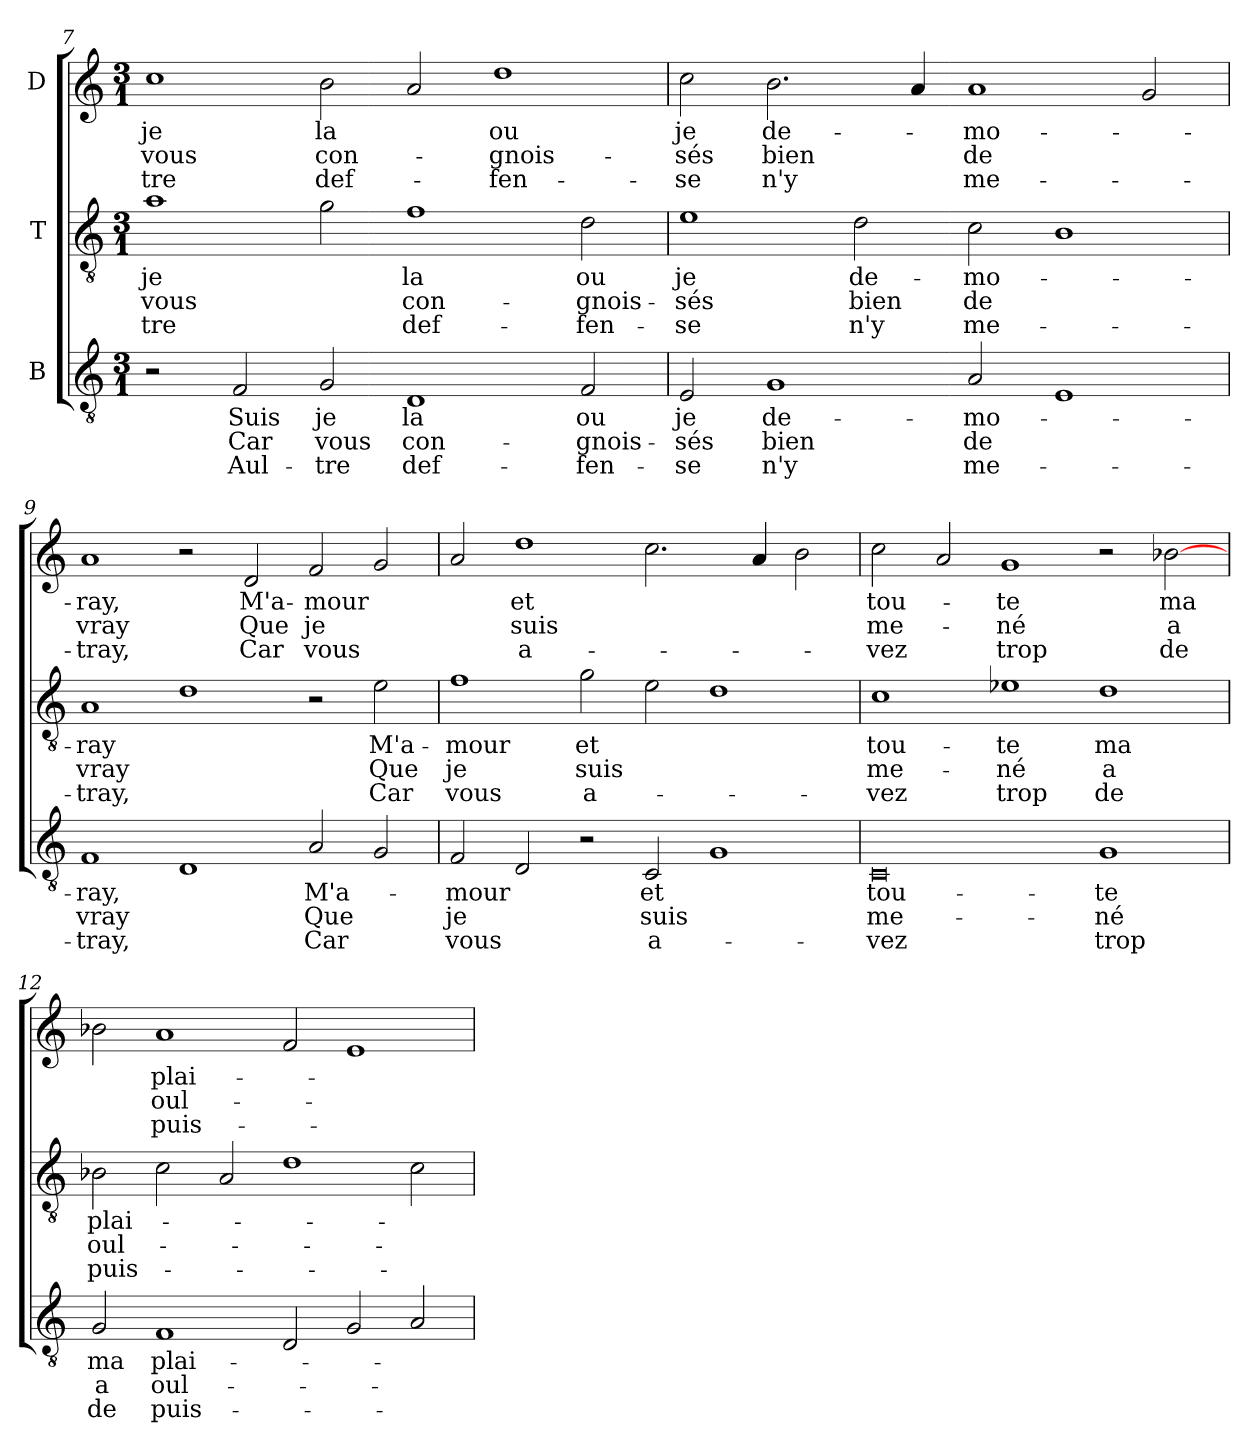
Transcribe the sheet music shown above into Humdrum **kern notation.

**kern	**text	**text	**text	**kern	**text	**text	**text	**kern	**text	**text	**text
*part3	*part3	*part3	*part3	*part2	*part2	*part2	*part2	*part1	*part1	*part1	*part1
*staff3	*staff3	*staff3	*staff3	*staff2	*staff2	*staff2	*staff2	*staff1	*staff1	*staff1	*staff1
*I"B	*	*	*	*I"T	*	*	*	*I"D	*	*	*
*clefGv2	*	*	*	*clefGv2	*	*	*	*clefG2	*	*	*
*ITrd7c12	*	*	*	*ITrd7c12	*	*	*	*	*	*	*
*k[]	*	*	*	*k[]	*	*	*	*k[]	*	*	*
*C:	*	*	*	*C:	*	*	*	*C:	*	*	*
*M3/1	*	*	*	*M3/1	*	*	*	*M3/1	*	*	*
=7	=7	=7	=7	=7	=7	=7	=7	=7	=7	=7	=7
!	!	!	!	!	!LO:LY:b:color=#000000	!LO:LY:b:color=#000000	!LO:LY:b:color=#000000	!	!	!	!
!	!	!	!	!	!	!	!	!	!LO:LY:b:color=#000000	!LO:LY:b:color=#000000	!LO:LY:b:color=#000000
2r	.	.	.	1Ai\	je	vous	-tre	1cci\	je	vous	-tre
!	!LO:LY:b:color=#000000	!LO:LY:b:color=#000000	!LO:LY:b:color=#000000	!	!	!	!	!	!	!	!
2FFi/	Suis	Car	Aul-	.	.	.	.	.	.	.	.
!	!LO:LY:b:color=#000000	!LO:LY:b:color=#000000	!LO:LY:b:color=#000000	!	!	!	!	!	!	!	!
!	!	!	!	!	!	!	!	!	!LO:LY:b:color=#000000	!LO:LY:b:color=#000000	!LO:LY:b:color=#000000
2GGi/	je	vous	-tre	2Gi\	.	.	.	2bi\	la	con-	def-
!	!LO:LY:b:color=#000000	!LO:LY:b:color=#000000	!LO:LY:b:color=#000000	!	!	!	!	!	!	!	!
!	!	!	!	!	!LO:LY:b:color=#000000	!LO:LY:b:color=#000000	!LO:LY:b:color=#000000	!	!	!	!
1DDi/	la	con-	def-	1Fi\	la	con-	def-	2ai/	.	.	.
!	!	!	!	!	!	!	!	!	!LO:LY:b:color=#000000	!LO:LY:b:color=#000000	!LO:LY:b:color=#000000
.	.	.	.	.	.	.	.	1ddi\	ou	-gnois-	-fen-
!	!LO:LY:b:color=#000000	!LO:LY:b:color=#000000	!LO:LY:b:color=#000000	!	!	!	!	!	!	!	!
!	!	!	!	!	!LO:LY:b:color=#000000	!LO:LY:b:color=#000000	!LO:LY:b:color=#000000	!	!	!	!
2FFi/	ou	-gnois-	-fen-	2Di\	ou	-gnois-	-fen-	.	.	.	.
=8	=8	=8	=8	=8	=8	=8	=8	=8	=8	=8	=8
!	!LO:LY:b:color=#000000	!LO:LY:b:color=#000000	!LO:LY:b:color=#000000	!	!	!	!	!	!	!	!
!	!	!	!	!	!LO:LY:b:color=#000000	!LO:LY:b:color=#000000	!LO:LY:b:color=#000000	!	!	!	!
!	!	!	!	!	!	!	!	!	!LO:LY:b:color=#000000	!LO:LY:b:color=#000000	!LO:LY:b:color=#000000
2EEi/	je	-sés	-se	1Ei\	je	-sés	-se	2cci\	je	-sés	-se
!	!LO:LY:b:color=#000000	!LO:LY:b:color=#000000	!LO:LY:b:color=#000000	!	!	!	!	!	!	!	!
!	!	!	!	!	!	!	!	!	!LO:LY:b:color=#000000	!LO:LY:b:color=#000000	!LO:LY:b:color=#000000
1GGi/	de-	bien	n'y	.	.	.	.	2.bi\	de-	bien	n'y
!	!	!	!	!	!LO:LY:b:color=#000000	!LO:LY:b:color=#000000	!LO:LY:b:color=#000000	!	!	!	!
.	.	.	.	2Di\	de-	bien	n'y	.	.	.	.
.	.	.	.	.	.	.	.	4ai/	.	.	.
!	!LO:LY:b:color=#000000	!LO:LY:b:color=#000000	!LO:LY:b:color=#000000	!	!	!	!	!	!	!	!
!	!	!	!	!	!LO:LY:b:color=#000000	!LO:LY:b:color=#000000	!LO:LY:b:color=#000000	!	!	!	!
!	!	!	!	!	!	!	!	!	!LO:LY:b:color=#000000	!LO:LY:b:color=#000000	!LO:LY:b:color=#000000
2AAi/	-mo-	de	me-	2Ci\	-mo-	de	me-	1ai/	-mo-	de	me-
1EEi/	.	.	.	1BBi/	.	.	.	.	.	.	.
.	.	.	.	.	.	.	.	2gi/	.	.	.
=9	=9	=9	=9	=9	=9	=9	=9	=9	=9	=9	=9
!	!LO:LY:b:color=#000000	!LO:LY:b:color=#000000	!LO:LY:b:color=#000000	!	!	!	!	!	!	!	!
!	!	!	!	!	!LO:LY:b:color=#000000	!LO:LY:b:color=#000000	!LO:LY:b:color=#000000	!	!	!	!
!	!	!	!	!	!	!	!	!	!LO:LY:b:color=#000000	!LO:LY:b:color=#000000	!LO:LY:b:color=#000000
1FFi/	-ray,	vray	-tray,	1AAi/	-ray	vray	-tray,	1ai/	-ray,	vray	-tray,
1DDi/	.	.	.	1Di\	.	.	.	2r	.	.	.
!	!	!	!	!	!	!	!	!	!LO:LY:b:color=#000000	!LO:LY:b:color=#000000	!LO:LY:b:color=#000000
.	.	.	.	.	.	.	.	2di/	M'a-	Que	Car
!	!LO:LY:b:color=#000000	!LO:LY:b:color=#000000	!LO:LY:b:color=#000000	!	!	!	!	!	!	!	!
!	!	!	!	!	!	!	!	!	!LO:LY:b:color=#000000	!LO:LY:b:color=#000000	!LO:LY:b:color=#000000
2AAi/	M'a-	Que	Car	2r	.	.	.	2fi/	-mour	je	vous
!	!	!	!	!	!LO:LY:b:color=#000000	!LO:LY:b:color=#000000	!LO:LY:b:color=#000000	!	!	!	!
2GGi/	.	.	.	2Ei\	M'a-	Que	Car	2gi/	.	.	.
!!LO:LB:g=z
=10	=10	=10	=10	=10	=10	=10	=10	=10	=10	=10	=10
!	!LO:LY:b:color=#000000	!LO:LY:b:color=#000000	!LO:LY:b:color=#000000	!	!	!	!	!	!	!	!
!	!	!	!	!	!LO:LY:b:color=#000000	!LO:LY:b:color=#000000	!LO:LY:b:color=#000000	!	!	!	!
2FFi/	-mour	je	vous	1Fi\	-mour	je	vous	2ai/	.	.	.
!	!	!	!	!	!	!	!	!	!LO:LY:b:color=#000000	!LO:LY:b:color=#000000	!LO:LY:b:color=#000000
2DDi/	.	.	.	.	.	.	.	1ddi\	et	suis	a-
!	!	!	!	!	!LO:LY:b:color=#000000	!LO:LY:b:color=#000000	!LO:LY:b:color=#000000	!	!	!	!
2r	.	.	.	2Gi\	et	suis	a-	.	.	.	.
!	!LO:LY:b:color=#000000	!LO:LY:b:color=#000000	!LO:LY:b:color=#000000	!	!	!	!	!	!	!	!
2CCi/	et	suis	a-	2Ei\	.	.	.	2.cci\	.	.	.
1GGi/	.	.	.	1Di\	.	.	.	.	.	.	.
.	.	.	.	.	.	.	.	4ai/	.	.	.
.	.	.	.	.	.	.	.	2bi\	.	.	.
=11	=11	=11	=11	=11	=11	=11	=11	=11	=11	=11	=11
!	!LO:LY:b:color=#000000	!LO:LY:b:color=#000000	!LO:LY:b:color=#000000	!	!	!	!	!	!	!	!
!	!	!	!	!	!LO:LY:b:color=#000000	!LO:LY:b:color=#000000	!LO:LY:b:color=#000000	!	!	!	!
!	!	!	!	!	!	!	!	!	!LO:LY:b:color=#000000	!LO:LY:b:color=#000000	!LO:LY:b:color=#000000
0CCi/	tou-	me-	-vez	1Ci\	tou-	me-	-vez	2cci\	tou-	me-	-vez
.	.	.	.	.	.	.	.	2ai/	.	.	.
!	!	!	!	!	!LO:LY:b:color=#000000	!LO:LY:b:color=#000000	!LO:LY:b:color=#000000	!	!	!	!
!	!	!	!	!	!	!	!	!	!LO:LY:b:color=#000000	!LO:LY:b:color=#000000	!LO:LY:b:color=#000000
.	.	.	.	1E-Xi\	-te	-né	trop	1gi/	-te	-né	trop
!	!LO:LY:b:color=#000000	!LO:LY:b:color=#000000	!LO:LY:b:color=#000000	!	!	!	!	!	!	!	!
!	!	!	!	!	!LO:LY:b:color=#000000	!LO:LY:b:color=#000000	!LO:LY:b:color=#000000	!	!	!	!
1GGi/	-te	-né	trop	1Di\	ma	a	de	2r	.	.	.
!	!	!	!	!	!	!	!	!	!LO:LY:b:color=#000000	!LO:LY:b:color=#000000	!LO:LY:b:color=#000000
.	.	.	.	.	.	.	.	[2b-Xi\	ma	a	de
=12	=12	=12	=12	=12	=12	=12	=12	=12	=12	=12	=12
!	!LO:LY:b:color=#000000	!LO:LY:b:color=#000000	!LO:LY:b:color=#000000	!	!	!	!	!	!	!	!
!	!	!	!	!	!LO:LY:b:color=#000000	!LO:LY:b:color=#000000	!LO:LY:b:color=#000000	!	!	!	!
2GGi/	ma	a	de	2BB-Xi\	plai-	oul-	puis-	2b-i\	.	.	.
!	!LO:LY:b:color=#000000	!LO:LY:b:color=#000000	!LO:LY:b:color=#000000	!	!	!	!	!	!	!	!
!	!	!	!	!	!	!	!	!	!LO:LY:b:color=#000000	!LO:LY:b:color=#000000	!LO:LY:b:color=#000000
1FFi/	plai-	oul-	puis-	2Ci\	.	.	.	1ai/	plai-	oul-	puis-
.	.	.	.	2AAi/	.	.	.	.	.	.	.
2DDi/	.	.	.	1Di\	.	.	.	2fi/	.	.	.
2GGi/	.	.	.	.	.	.	.	1ei/	.	.	.
2AAi/	.	.	.	2Ci\	.	.	.	.	.	.	.
=	=	=	=	=	=	=	=	=	=	=	=
*-	*-	*-	*-	*-	*-	*-	*-	*-	*-	*-	*-
